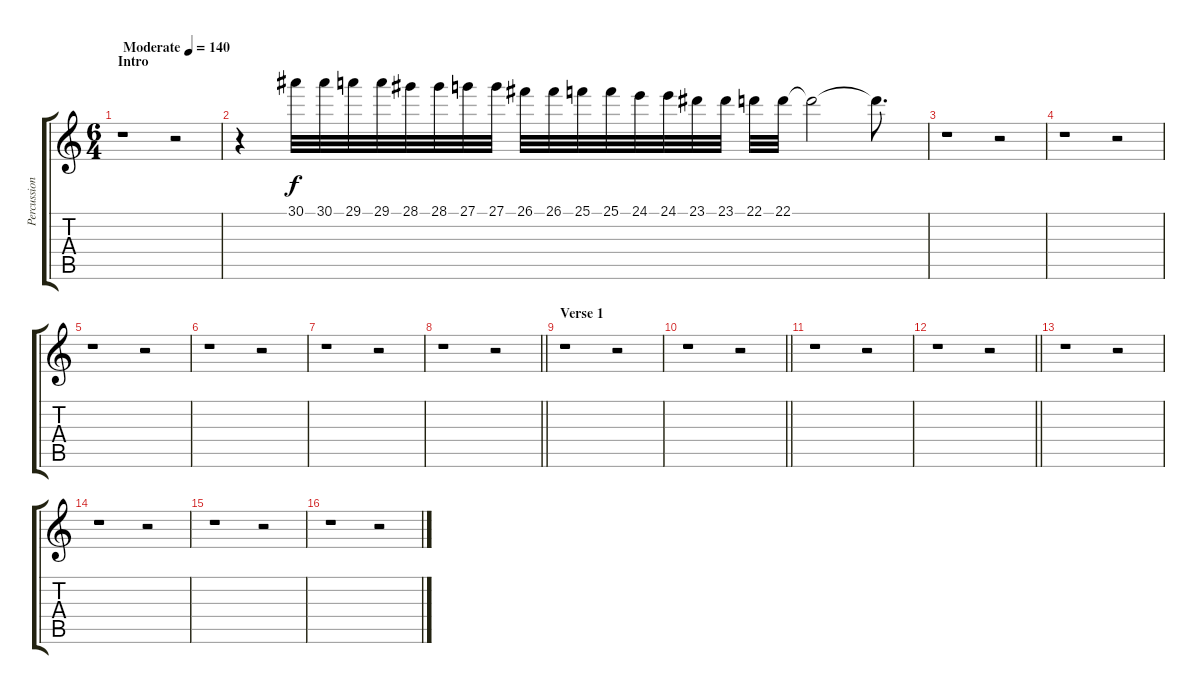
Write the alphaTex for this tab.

\track ("Percussion Effect" "Percussion") {instrument tinklebell}
\staff {score tabs}
\tuning (E4 B3 G3 D3 A2 E2) {hide}
\ts (6 4)
\section ("" "Intro")
\tempo (140 "Moderate")
\clef g2
\ks c
r.1{dy f instrument tinklebell} r.2 |
r.4 30.1.32 30.1.32 29.1.32 29.1.32 28.1.32 28.1.32 27.1.32 27.1.32 26.1.32 26.1.32 25.1.32 25.1.32 24.1.32 24.1.32 23.1.32 23.1.32 22.1.32 22.1.32 22.1{t}.2 22.1{t}.8{d} |
r.1 r.2 |
r.1 r.2 |
r.1 r.2 |
r.1 r.2 |
r.1 r.2 |
\barLineRight lightlight
r.1 r.2 |
\section ("" "Verse 1")
r.1 r.2 |
\barLineRight lightlight
r.1 r.2 |
r.1 r.2 |
\barLineRight lightlight
r.1 r.2 |
r.1 r.2 |
r.1 r.2 |
r.1 r.2 |
r.1 r.2
